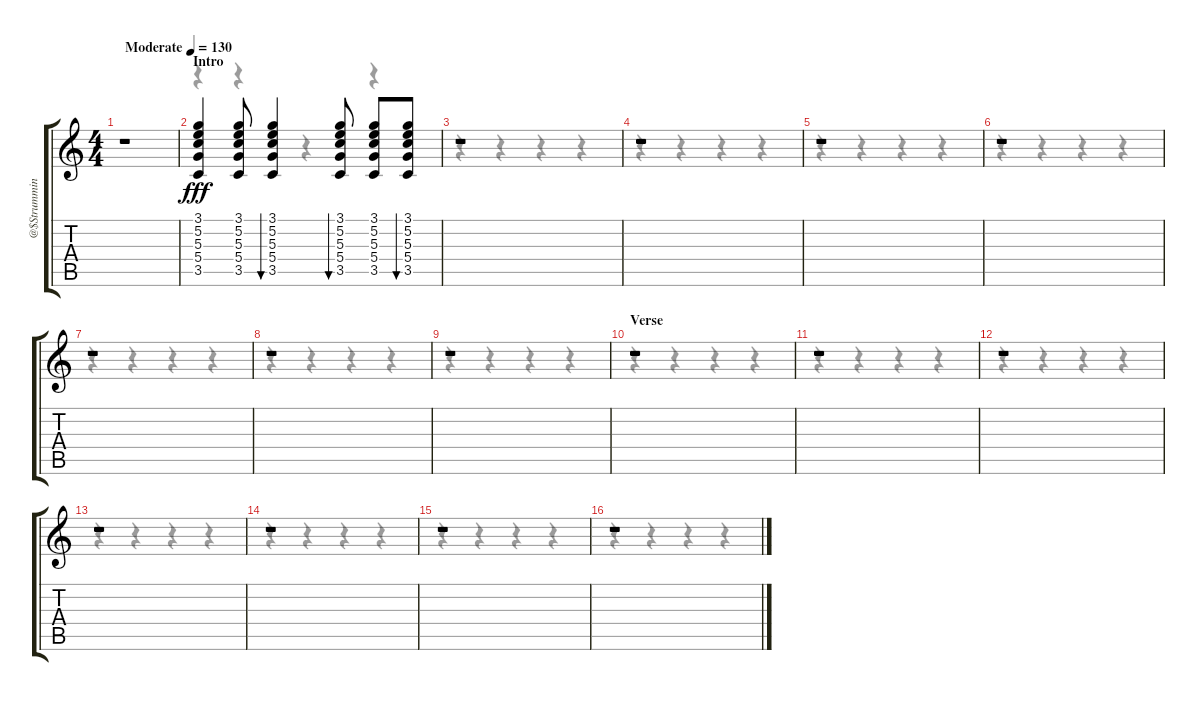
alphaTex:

\track ("@$Strumming$@" "@$Strummin") {instrument acousticguitarsteel}
\staff {score tabs}
\tuning (E4 B3 G3 D3 A2 E2) {hide}
\voice
\ts (4 4)
\tempo (130 "Moderate")
\clef g2
\ks c
r.1{dy fff instrument acousticguitarsteel} |
\section ("" "Intro")
(3.1 5.2 5.3 5.4 3.5).4 (3.1 5.2 5.3 5.4 3.5).8 (3.1 5.2 5.3 5.4 3.5).4{bu 30} (3.1 5.2 5.3 5.4 3.5).8{bu 30} (3.1 5.2 5.3 5.4 3.5).8 (3.1 5.2 5.3 5.4 3.5).8{bu 30} |
r.1 |
r.1 |
r.1 |
r.1 |
r.1 |
r.1 |
r.1 |
\section ("" "Verse")
r.1 |
r.1 |
r.1 |
r.1 |
r.1 |
r.1 |
r.1
\voice
\clef g2
\ottava regular
\simile none
\ks c
|
r.4 r.4 r.4 r.4 |
r.4 r.4 r.4 r.4 |
r.4 r.4 r.4 r.4 |
r.4 r.4 r.4 r.4 |
r.4 r.4 r.4 r.4 |
r.4 r.4 r.4 r.4 |
r.4 r.4 r.4 r.4 |
r.4 r.4 r.4 r.4 |
r.4 r.4 r.4 r.4 |
r.4 r.4 r.4 r.4 |
r.4 r.4 r.4 r.4 |
r.4 r.4 r.4 r.4 |
r.4 r.4 r.4 r.4 |
r.4 r.4 r.4 r.4 |
r.4 r.4 r.4 r.4
